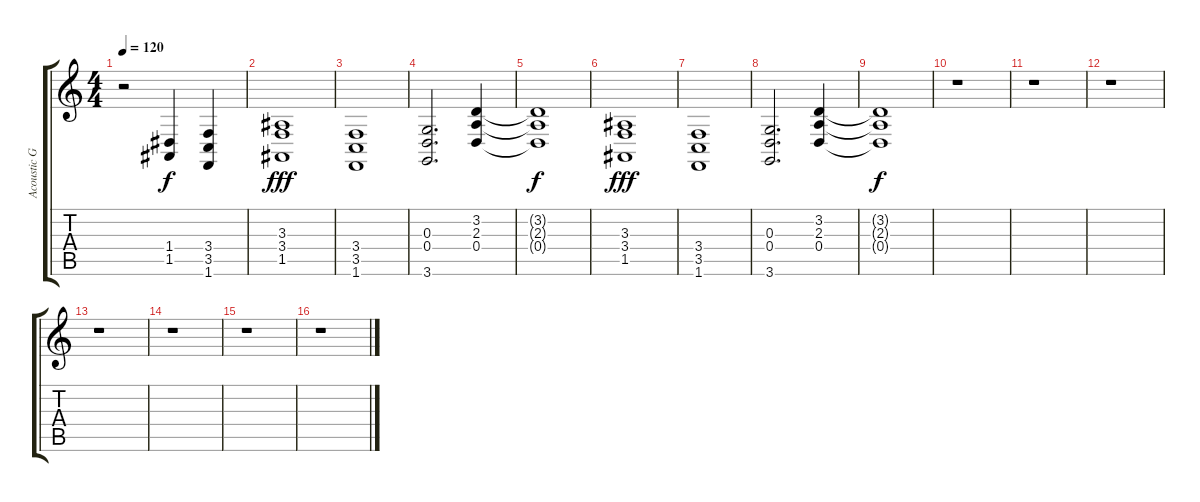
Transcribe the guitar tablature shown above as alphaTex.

\track ("Acoustic Grand Piano" "Acoustic G") {instrument acousticgrandpiano}
\staff {score tabs}
\tuning (E4 B3 G3 D3 A2 E2) {hide}
\ts (4 4)
\tempo 120
\clef g2
\ks c
r.2{dy f} (1.4 1.5).4{instrument distortionguitar} (3.4 3.5 1.6).4 |
(3.3 3.4 1.5).1{dy fff} |
(3.4 3.5 1.6).1 |
(0.3 0.4 3.6).2{d} (3.2 2.3 0.4).4 |
(3.2{t} 2.3{t} 0.4{t}).1{dy f} |
(3.3 3.4 1.5).1{dy fff} |
(3.4 3.5 1.6).1 |
(0.3 0.4 3.6).2{d} (3.2 2.3 0.4).4 |
(3.2{t} 2.3{t} 0.4{t}).1{dy f} |
r.1 |
r.1 |
r.1 |
r.1 |
r.1 |
r.1 |
r.1
